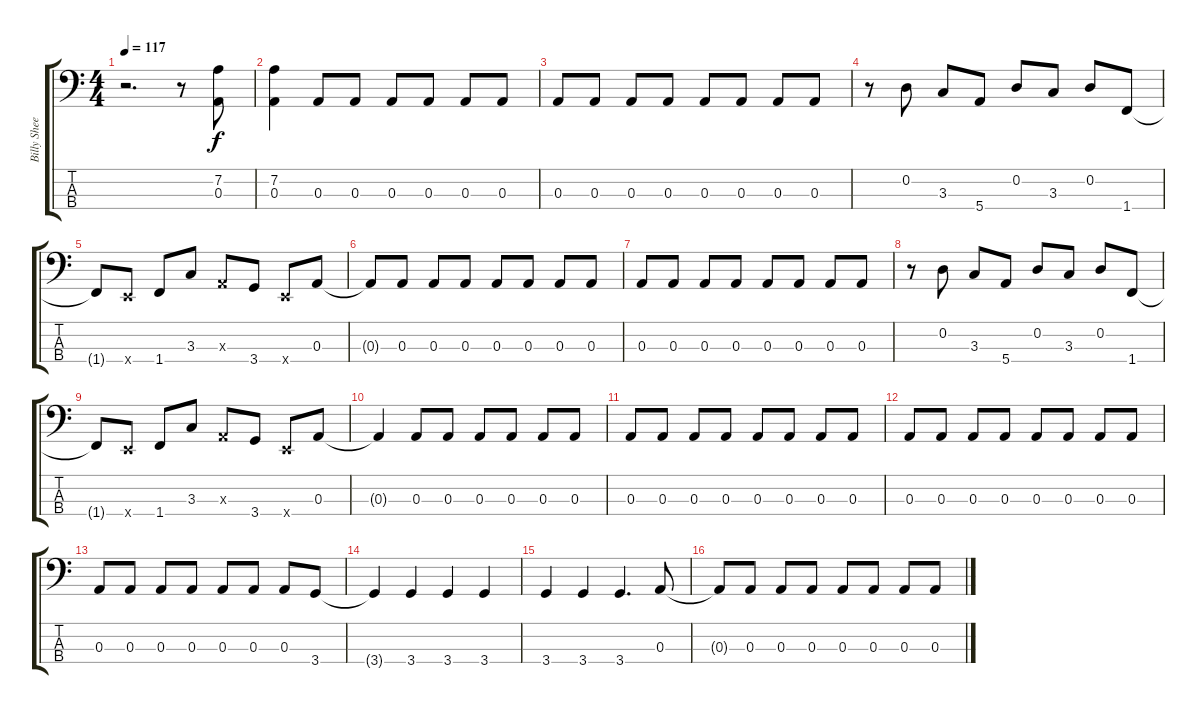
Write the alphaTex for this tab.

\track ("Billy Sheehan" "Billy Shee") {instrument electricbassfinger}
\staff {score tabs}
\tuning (G2 D2 A1 E1) {hide}
\ts (4 4)
\tempo 117
\clef f4
\ks c
r.2{d dy f} r.8 (7.2 0.3).8 |
(7.2 0.3).4 0.3.8 0.3.8 0.3.8 0.3.8 0.3.8 0.3.8 |
0.3.8 0.3.8 0.3.8 0.3.8 0.3.8 0.3.8 0.3.8 0.3.8 |
r.8 0.2.8 3.3.8 5.4.8 0.2.8 3.3.8 0.2.8 1.4.8 |
1.4{t}.8 0.4{x}.8 1.4.8 3.3.8 0.3{x}.8 3.4.8 0.4{x}.8 0.3.8 |
0.3{t}.8 0.3.8 0.3.8 0.3.8 0.3.8 0.3.8 0.3.8 0.3.8 |
0.3.8 0.3.8 0.3.8 0.3.8 0.3.8 0.3.8 0.3.8 0.3.8 |
r.8 0.2.8 3.3.8 5.4.8 0.2.8 3.3.8 0.2.8 1.4.8 |
1.4{t}.8 0.4{x}.8 1.4.8 3.3.8 0.3{x}.8 3.4.8 0.4{x}.8 0.3.8 |
0.3{t}.4 0.3.8 0.3.8 0.3.8 0.3.8 0.3.8 0.3.8 |
0.3.8 0.3.8 0.3.8 0.3.8 0.3.8 0.3.8 0.3.8 0.3.8 |
0.3.8 0.3.8 0.3.8 0.3.8 0.3.8 0.3.8 0.3.8 0.3.8 |
0.3.8 0.3.8 0.3.8 0.3.8 0.3.8 0.3.8 0.3.8 3.4.8 |
3.4{t}.4 3.4.4 3.4.4 3.4.4 |
3.4.4 3.4.4 3.4.4{d} 0.3.8 |
0.3{t}.8 0.3.8 0.3.8 0.3.8 0.3.8 0.3.8 0.3.8 0.3.8
